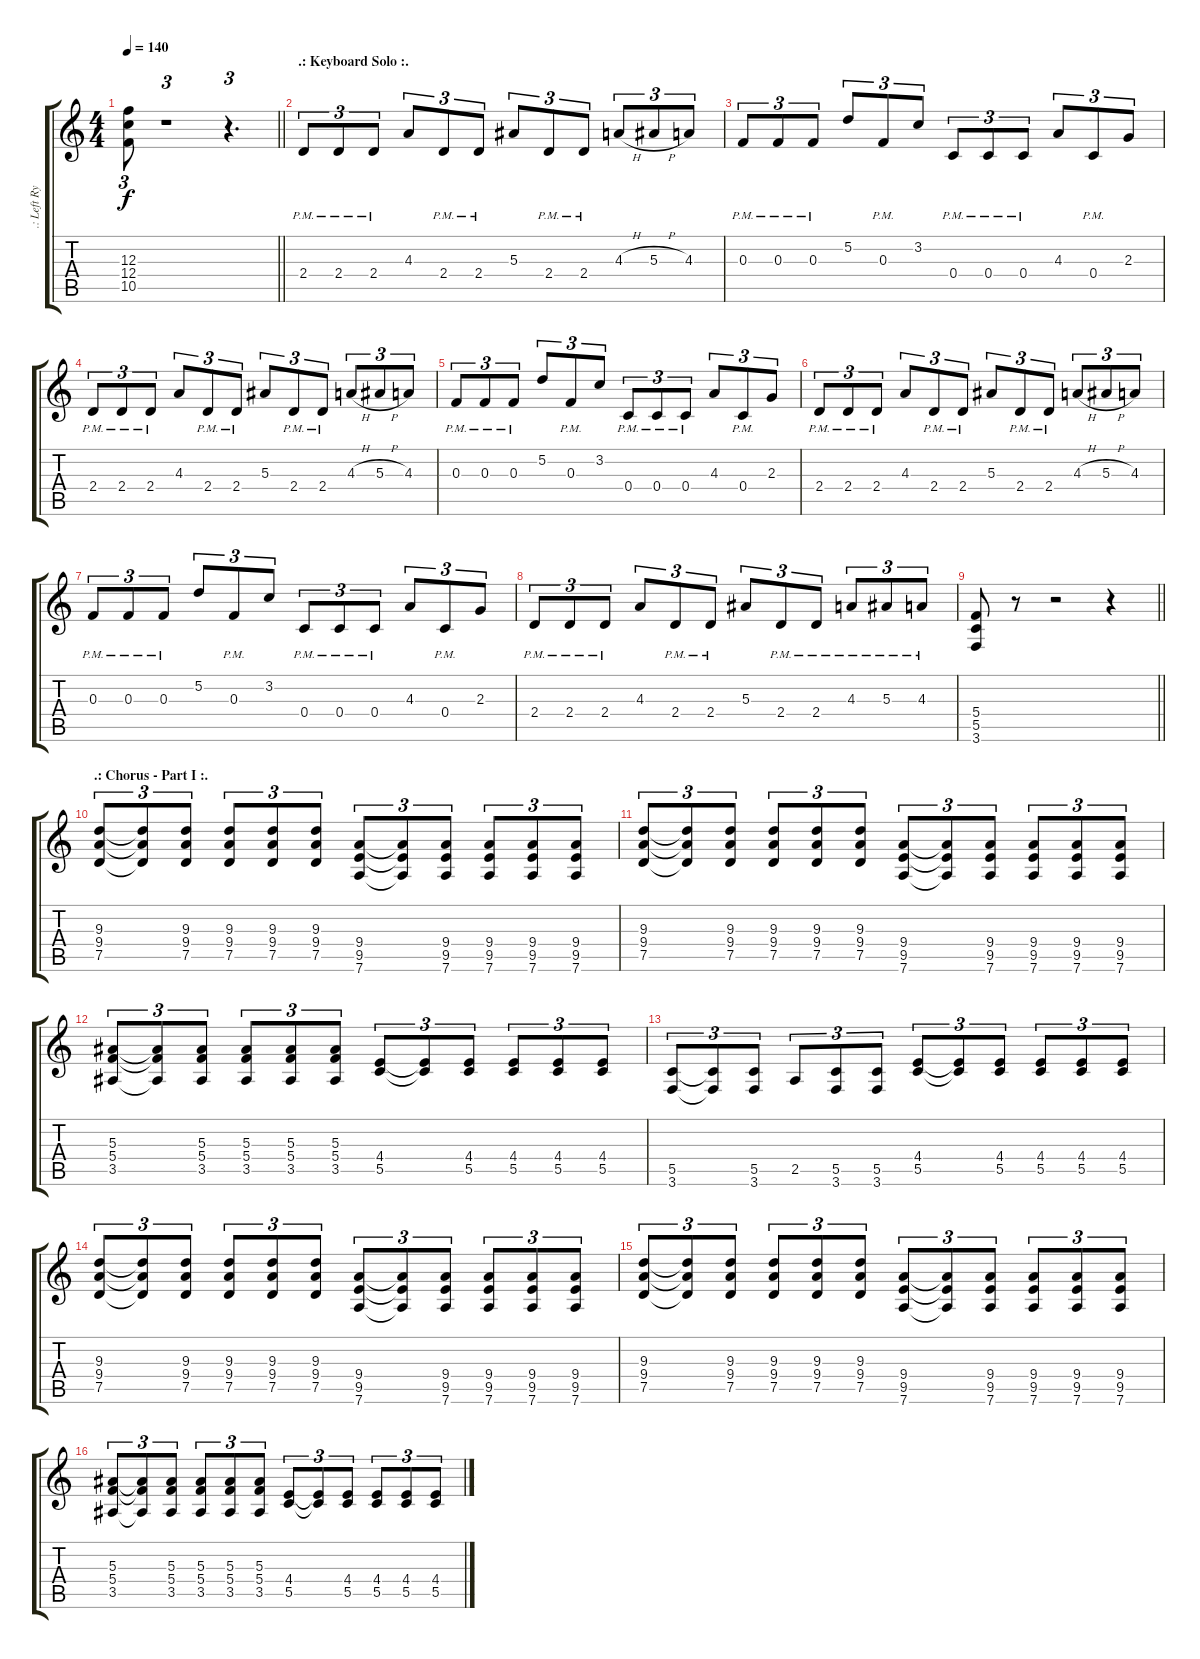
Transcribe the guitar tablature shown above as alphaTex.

\track (".: Left Rythm Guitar :." ".: Left Ry") {instrument overdrivenguitar}
\staff {score tabs}
\tuning (D4 A3 F3 C3 G2 D2) {hide}
\ts (4 4)
\tempo 140
\clef g2
\barLineRight lightlight
\ks c
(12.3 12.4 10.5).8{tu (3 2) dy f} r.1{tu (3 2)} r.4{d tu (3 2)} |
\section ("" ".: Keyboard Solo :.")
2.4{pm}.8{tu (3 2) volume 14} 2.4{pm}.8{tu (3 2)} 2.4{pm}.8{tu (3 2)} 4.3.8{tu (3 2)} 2.4{pm}.8{tu (3 2)} 2.4{pm}.8{tu (3 2)} 5.3.8{tu (3 2)} 2.4{pm}.8{tu (3 2)} 2.4{pm}.8{tu (3 2)} 4.3{h}.8{tu (3 2)} 5.3{h}.8{tu (3 2)} 4.3.8{tu (3 2)} |
0.3{pm}.8{tu (3 2)} 0.3{pm}.8{tu (3 2)} 0.3{pm}.8{tu (3 2)} 5.2.8{tu (3 2)} 0.3{pm}.8{tu (3 2)} 3.2.8{tu (3 2)} 0.4{pm}.8{tu (3 2)} 0.4{pm}.8{tu (3 2)} 0.4{pm}.8{tu (3 2)} 4.3.8{tu (3 2)} 0.4{pm}.8{tu (3 2)} 2.3.8{tu (3 2)} |
2.4{pm}.8{tu (3 2)} 2.4{pm}.8{tu (3 2)} 2.4{pm}.8{tu (3 2)} 4.3.8{tu (3 2)} 2.4{pm}.8{tu (3 2)} 2.4{pm}.8{tu (3 2)} 5.3.8{tu (3 2)} 2.4{pm}.8{tu (3 2)} 2.4{pm}.8{tu (3 2)} 4.3{h}.8{tu (3 2)} 5.3{h}.8{tu (3 2)} 4.3.8{tu (3 2)} |
0.3{pm}.8{tu (3 2)} 0.3{pm}.8{tu (3 2)} 0.3{pm}.8{tu (3 2)} 5.2.8{tu (3 2)} 0.3{pm}.8{tu (3 2)} 3.2.8{tu (3 2)} 0.4{pm}.8{tu (3 2)} 0.4{pm}.8{tu (3 2)} 0.4{pm}.8{tu (3 2)} 4.3.8{tu (3 2)} 0.4{pm}.8{tu (3 2)} 2.3.8{tu (3 2)} |
2.4{pm}.8{tu (3 2)} 2.4{pm}.8{tu (3 2)} 2.4{pm}.8{tu (3 2)} 4.3.8{tu (3 2)} 2.4{pm}.8{tu (3 2)} 2.4{pm}.8{tu (3 2)} 5.3.8{tu (3 2)} 2.4{pm}.8{tu (3 2)} 2.4{pm}.8{tu (3 2)} 4.3{h}.8{tu (3 2)} 5.3{h}.8{tu (3 2)} 4.3.8{tu (3 2)} |
0.3{pm}.8{tu (3 2)} 0.3{pm}.8{tu (3 2)} 0.3{pm}.8{tu (3 2)} 5.2.8{tu (3 2)} 0.3{pm}.8{tu (3 2)} 3.2.8{tu (3 2)} 0.4{pm}.8{tu (3 2)} 0.4{pm}.8{tu (3 2)} 0.4{pm}.8{tu (3 2)} 4.3.8{tu (3 2)} 0.4{pm}.8{tu (3 2)} 2.3.8{tu (3 2)} |
2.4{pm}.8{tu (3 2)} 2.4{pm}.8{tu (3 2)} 2.4{pm}.8{tu (3 2)} 4.3.8{tu (3 2)} 2.4{pm}.8{tu (3 2)} 2.4{pm}.8{tu (3 2)} 5.3.8{tu (3 2)} 2.4{pm}.8{tu (3 2)} 2.4{pm}.8{tu (3 2)} 4.3{pm}.8{tu (3 2)} 5.3{pm}.8{tu (3 2)} 4.3{pm}.8{tu (3 2)} |
\barLineRight lightlight
(5.4 5.5 3.6).8 r.8 r.2 r.4 |
\section ("" ".: Chorus - Part I :.")
(9.3 9.4 7.5).8{tu (3 2)} (9.3{t} 9.4{t} 7.5{t}).8{tu (3 2)} (9.3 9.4 7.5).8{tu (3 2)} (9.3 9.4 7.5).8{tu (3 2)} (9.3 9.4 7.5).8{tu (3 2)} (9.3 9.4 7.5).8{tu (3 2)} (9.4 9.5 7.6).8{tu (3 2)} (9.4{t} 9.5{t} 7.6{t}).8{tu (3 2)} (9.4 9.5 7.6).8{tu (3 2)} (9.4 9.5 7.6).8{tu (3 2)} (9.4 9.5 7.6).8{tu (3 2)} (9.4 9.5 7.6).8{tu (3 2)} |
(9.3 9.4 7.5).8{tu (3 2)} (9.3{t} 9.4{t} 7.5{t}).8{tu (3 2)} (9.3 9.4 7.5).8{tu (3 2)} (9.3 9.4 7.5).8{tu (3 2)} (9.3 9.4 7.5).8{tu (3 2)} (9.3 9.4 7.5).8{tu (3 2)} (9.4 9.5 7.6).8{tu (3 2)} (9.4{t} 9.5{t} 7.6{t}).8{tu (3 2)} (9.4 9.5 7.6).8{tu (3 2)} (9.4 9.5 7.6).8{tu (3 2)} (9.4 9.5 7.6).8{tu (3 2)} (9.4 9.5 7.6).8{tu (3 2)} |
(5.3 5.4 3.5).8{tu (3 2)} (5.3{t} 5.4{t} 3.5{t}).8{tu (3 2)} (5.3 5.4 3.5).8{tu (3 2)} (5.3 5.4 3.5).8{tu (3 2)} (5.3 5.4 3.5).8{tu (3 2)} (5.3 5.4 3.5).8{tu (3 2)} (4.4 5.5).8{tu (3 2)} (4.4{t} 5.5{t}).8{tu (3 2)} (4.4 5.5).8{tu (3 2)} (4.4 5.5).8{tu (3 2)} (4.4 5.5).8{tu (3 2)} (4.4 5.5).8{tu (3 2)} |
(5.5 3.6).8{tu (3 2)} (5.5{t} 3.6{t}).8{tu (3 2)} (5.5 3.6).8{tu (3 2)} 2.5.8{tu (3 2)} (5.5 3.6).8{tu (3 2)} (5.5 3.6).8{tu (3 2)} (4.4 5.5).8{tu (3 2)} (4.4{t} 5.5{t}).8{tu (3 2)} (4.4 5.5).8{tu (3 2)} (4.4 5.5).8{tu (3 2)} (4.4 5.5).8{tu (3 2)} (4.4 5.5).8{tu (3 2)} |
(9.3 9.4 7.5).8{tu (3 2)} (9.3{t} 9.4{t} 7.5{t}).8{tu (3 2)} (9.3 9.4 7.5).8{tu (3 2)} (9.3 9.4 7.5).8{tu (3 2)} (9.3 9.4 7.5).8{tu (3 2)} (9.3 9.4 7.5).8{tu (3 2)} (9.4 9.5 7.6).8{tu (3 2)} (9.4{t} 9.5{t} 7.6{t}).8{tu (3 2)} (9.4 9.5 7.6).8{tu (3 2)} (9.4 9.5 7.6).8{tu (3 2)} (9.4 9.5 7.6).8{tu (3 2)} (9.4 9.5 7.6).8{tu (3 2)} |
(9.3 9.4 7.5).8{tu (3 2)} (9.3{t} 9.4{t} 7.5{t}).8{tu (3 2)} (9.3 9.4 7.5).8{tu (3 2)} (9.3 9.4 7.5).8{tu (3 2)} (9.3 9.4 7.5).8{tu (3 2)} (9.3 9.4 7.5).8{tu (3 2)} (9.4 9.5 7.6).8{tu (3 2)} (9.4{t} 9.5{t} 7.6{t}).8{tu (3 2)} (9.4 9.5 7.6).8{tu (3 2)} (9.4 9.5 7.6).8{tu (3 2)} (9.4 9.5 7.6).8{tu (3 2)} (9.4 9.5 7.6).8{tu (3 2)} |
(5.3 5.4 3.5).8{tu (3 2)} (5.3{t} 5.4{t} 3.5{t}).8{tu (3 2)} (5.3 5.4 3.5).8{tu (3 2)} (5.3 5.4 3.5).8{tu (3 2)} (5.3 5.4 3.5).8{tu (3 2)} (5.3 5.4 3.5).8{tu (3 2)} (4.4 5.5).8{tu (3 2)} (4.4{t} 5.5{t}).8{tu (3 2)} (4.4 5.5).8{tu (3 2)} (4.4 5.5).8{tu (3 2)} (4.4 5.5).8{tu (3 2)} (4.4 5.5).8{tu (3 2)}
